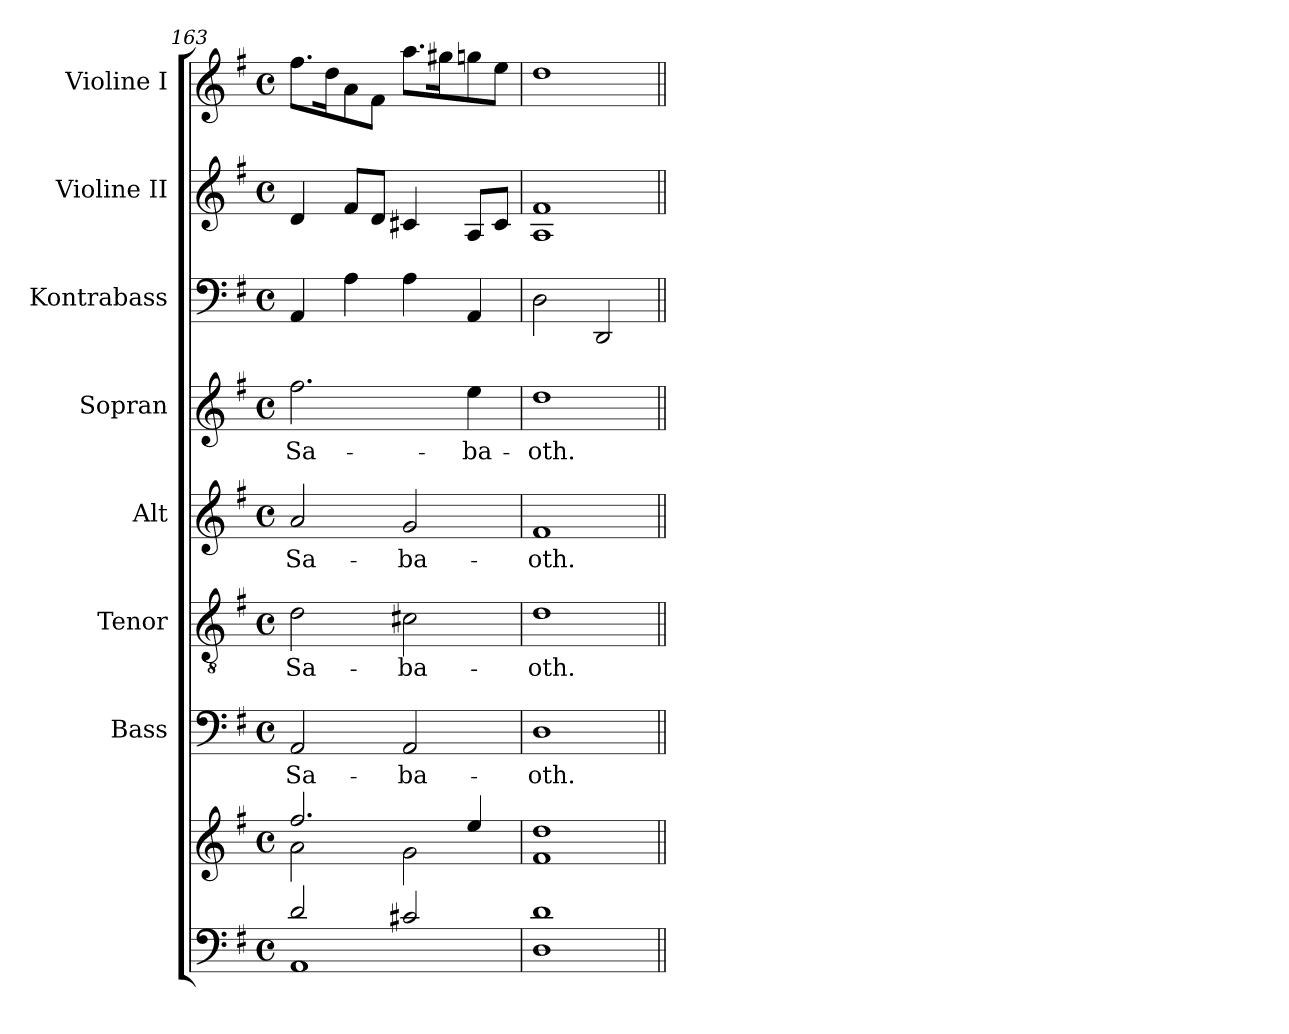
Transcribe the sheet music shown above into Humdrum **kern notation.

**kern	**kern	**kern	**text	**kern	**text	**kern	**text	**kern	**text	**kern	**kern	**kern
*part8	*part8	*part7	*part7	*part6	*part6	*part5	*part5	*part4	*part4	*part3	*part2	*part1
*staff9	*staff8	*staff7	*staff7	*staff6	*staff6	*staff5	*staff5	*staff4	*staff4	*staff3	*staff2	*staff1
*	*	*I"Bass	*	*I"Tenor	*	*I"Alt	*	*I"Sopran	*	*I"Kontrabass	*I"Violine II	*I"Violine I
*	*	*I'B.	*	*I'T.	*	*I'A.	*	*I'S.	*	*I'Kb.	*I'Vl. II	*I'Vl. I
*clefF4	*clefG2	*clefF4	*	*clefGv2	*	*clefG2	*	*clefG2	*	*clefF4	*clefG2	*clefG2
*	*	*	*	*	*	*	*	*	*	*ITrd7c12	*	*
*k[f#]	*k[f#]	*k[f#]	*	*k[f#]	*	*k[f#]	*	*k[f#]	*	*k[f#]	*k[f#]	*k[f#]
*G:	*G:	*G:	*	*G:	*	*G:	*	*G:	*	*G:	*G:	*G:
*M4/4	*M4/4	*M4/4	*	*M4/4	*	*M4/4	*	*M4/4	*	*M4/4	*M4/4	*M4/4
*met(c)	*met(c)	*met(c)	*	*met(c)	*	*met(c)	*	*met(c)	*	*met(c)	*met(c)	*met(c)
=163	=163	=163	=163	=163	=163	=163	=163	=163	=163	=163	=163	=163
*^	*^	*	*	*	*	*	*	*	*	*	*	*
!	!	!	!	!	!LO:LY:b	!	!LO:LY:b	!	!LO:LY:b	!	!LO:LY:b	!	!	!
2d/	1AA	2.ff#/	2a\	2AA/	Sa-	2d\	Sa-	2a/	Sa-	2.ff#\	Sa-	4AAA/	4d/	8.ff#\L
.	.	.	.	.	.	.	.	.	.	.	.	.	.	16dd\k
.	.	.	.	.	.	.	.	.	.	.	.	4AA\	8f#/L	8a\
.	.	.	.	.	.	.	.	.	.	.	.	.	8d/J	8f#\J
!	!	!	!	!	!LO:LY:b	!	!LO:LY:b	!	!LO:LY:b	!	!	!	!	!
2c#X/	.	.	2g\	2AA/	-ba-	2c#X\	-ba-	2g/	-ba-	.	.	4AA\	4c#X/	8.aa\L
.	.	.	.	.	.	.	.	.	.	.	.	.	.	16gg#X\k
!	!	!	!	!	!	!	!	!	!	!	!LO:LY:b	!	!	!
.	.	4ee/	.	.	.	.	.	.	.	4ee\	-ba-	4AAA/	8A/L	8ggn\
.	.	.	.	.	.	.	.	.	.	.	.	.	8c#/J	8ee\J
!!LO:PB:g=z
=164	=164	=164	=164	=164	=164	=164	=164	=164	=164	=164	=164	=164	=164	=164
!	!	!	!	!	!LO:LY:b	!	!LO:LY:b	!	!LO:LY:b	!	!LO:LY:b	!	!	!
1d	1D	1dd	1f#	1D	-oth.	1d	-oth.	1f#	-oth.	1dd	-oth.	2DD\	1A 1f#	1dd
.	.	.	.	.	.	.	.	.	.	.	.	2DDD/	.	.
*v	*v	*	*	*	*	*	*	*	*	*	*	*	*	*
*	*v	*v	*	*	*	*	*	*	*	*	*	*	*
=||	=||	=||	=||	=||	=||	=||	=||	=||	=||	=||	=||	=||
*-	*-	*-	*-	*-	*-	*-	*-	*-	*-	*-	*-	*-
